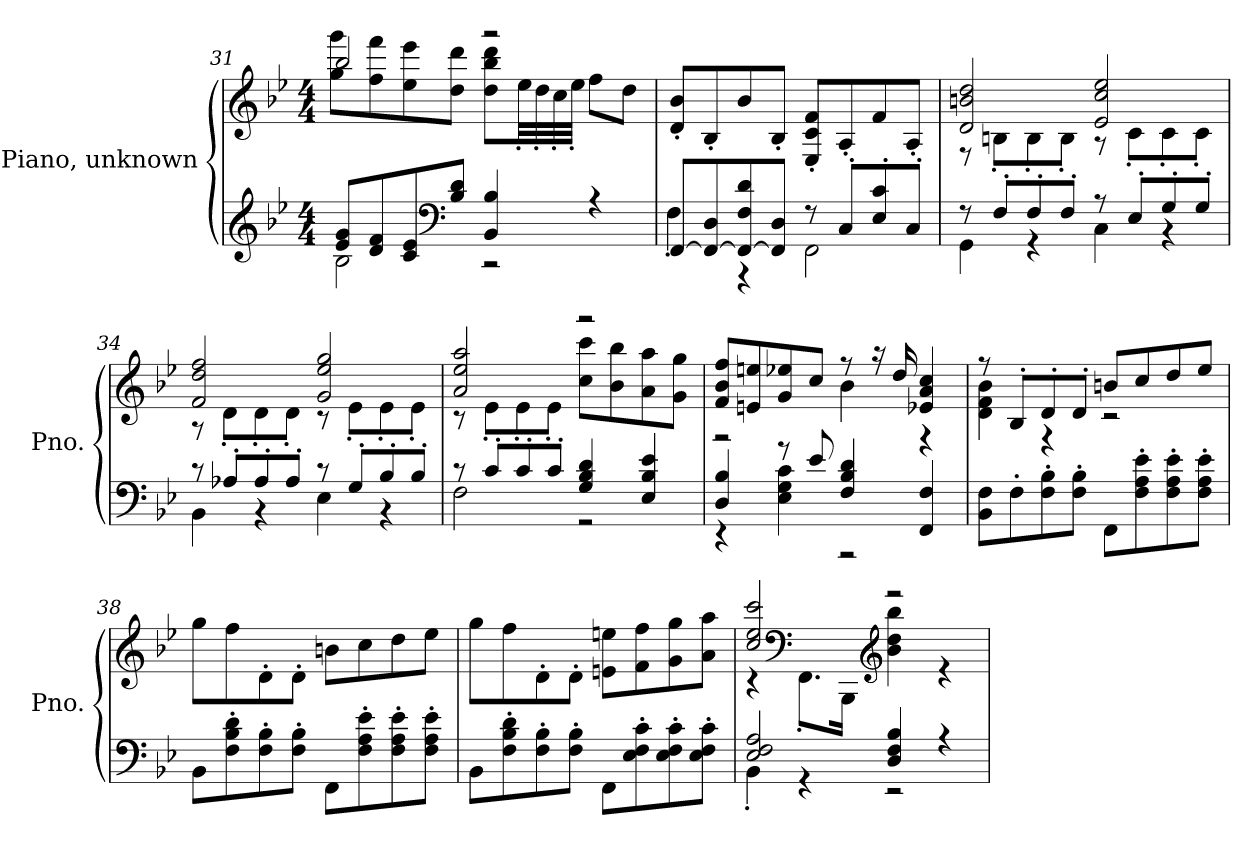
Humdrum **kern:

**kern	**kern
*part1	*part1
*staff2	*staff1
*I"Piano, unknown	*
*I'Pno.	*
*clefG2	*clefG2
*k[b-e-]	*k[b-e-]
*M4/4	*M4/4
=31	=31
*^	*^
8e-/ 8g/L	2B-\	2bb-/	8gg\ 8ggg\L
8d/ 8f/	.	.	8ff\ 8fff\
8c/ 8e-/	.	.	8ee-\ 8eee-\
*clefF4	*	*	*
8B-/ 8d/J	.	.	8dd\ 8ddd\J
4BB-/ 4B-/	2r	2r	8dd\ 8bb-\ 8ddd\L
.	.	.	32ee-'\LL
.	.	.	32dd'\
.	.	.	32cc'\
.	.	.	32ee-'\JJJ
4r	.	.	8ff\L
.	.	.	8dd\J
*	*	*v	*v
!!LO:LB:g=z
=32	=32	=32
[8FF/L	4F'\	8d/' 8b-/'L
8FF/_ 8D/	.	8B-'/
8FF/_ 8F/ 8d/	4r	8b-/
8FF/] 8D/J	.	8B-'/J
8r	2FF\	8E-/' 8c/' 8f/'L
8C'/L	.	8A'/
8E-/' 8c/'	.	8f/
8C'/J	.	8A'/J
=33	=33	=33
*	*	*^
8r	4GG\	2d/ 2bn/ 2dd/	8r
8F'/L	.	.	8Bn'\L
8F'/	4r	.	8B'\
8F'/J	.	.	8B'\J
8r	4C\	2e-/ 2cc/ 2ee-/	8r
8E-'/L	.	.	8c'\L
8G'/	4r	.	8c'\
8G'/J	.	.	8c'\J
=34	=34	=34	=34
8r	4BB-\	2f/ 2dd/ 2ff/	8r
8A-X'/L	.	.	8d'\L
8A-'/	4r	.	8d'\
8A-'/J	.	.	8d'\J
8r	4E-\	2g/ 2ee-/ 2gg/	8r
8G'/L	.	.	8e-'\L
8B-'/	4r	.	8e-'\
8B-'/J	.	.	8e-'\J
=35	=35	=35	=35
8r	2F\	2a/ 2ee-/ 2aa/	8r
8c'/L	.	.	8e-'\L
8c'/	.	.	8e-'\
8c'/J	.	.	8e-'\J
4G/ 4B-/ 4d/	2r	2r	8cc\ 8ccc\L
.	.	.	8b-\ 8bb-\
4E-/ 4B-/ 4e-/	.	.	8a\ 8aa\
.	.	.	8g\ 8gg\J
!!LO:LB:g=z	!!
=36	=36	=36	=36
4D/ 4B-/	4r	8f/ 8b-/ 8ff/L	2r
.	.	8en/ 8een/	.
8r	4E-\ 4G\ 4c\	8g/ 8ee-X/	.
8e-/	.	8cc/J	.
4F/ 4B-/ 4d/	2r	8r	4b-\
.	.	16r	.
.	.	16dd/	.
4FF/ 4F/	.	4e-X/ 4a/ 4cc/	4r
*v	*v	*	*
=37	=37	=37
8BB-\ 8F\L	8r	4d\ 4f\ 4b-\
8F'\	8B-'/L	.
8F\' 8B-\'	8d'/	4r
8F\' 8B-\'J	8d'/J	.
8FF\L	8bn/L	2r
8F\' 8A\' 8e-\'	8cc/	.
8F\' 8A\' 8e-\'	8dd/	.
8F\' 8A\' 8e-\'J	8ee-/J	.
*	*v	*v
=38	=38
8BB-\L	8gg\L
8F\' 8B-\' 8d\'	8ff\
8F\' 8B-\'	8d'\
8F\' 8B-\'J	8d'\J
8FF\L	8bn\L
8F\' 8A\' 8e-\'	8cc\
8F\' 8A\' 8e-\'	8dd\
8F\' 8A\' 8e-\'J	8ee-\J
=39	=39
8BB-\L	8gg\L
8F\' 8B-\' 8d\'	8ff\
8F\' 8B-\'	8d'\
8F\' 8B-\'J	8d'\J
8FF\L	8en\ 8een\L
8E-\' 8F\' 8c\'	8f\ 8ff\
8E-\' 8F\' 8c\'	8g\ 8gg\
8E-\' 8F\' 8c\'J	8a\ 8aa\J
!!LO:PB:g=z
=40	=40
*^	*^
2E-/ 2F/ 2A/	4BB-'\	2cc/ 2ee-/ 2ccc/	4r
*	*	*clefF4	*
.	4r	.	8.FF'\L
.	.	.	16BBB-\Jk
*	*	*clefG2	*
4D/ 4F/ 4B-/	2r	2r	4b-\ 4dd\ 4bb-\
4r	.	.	4r
*v	*v	*	*
*	*v	*v
=	=
*-	*-
